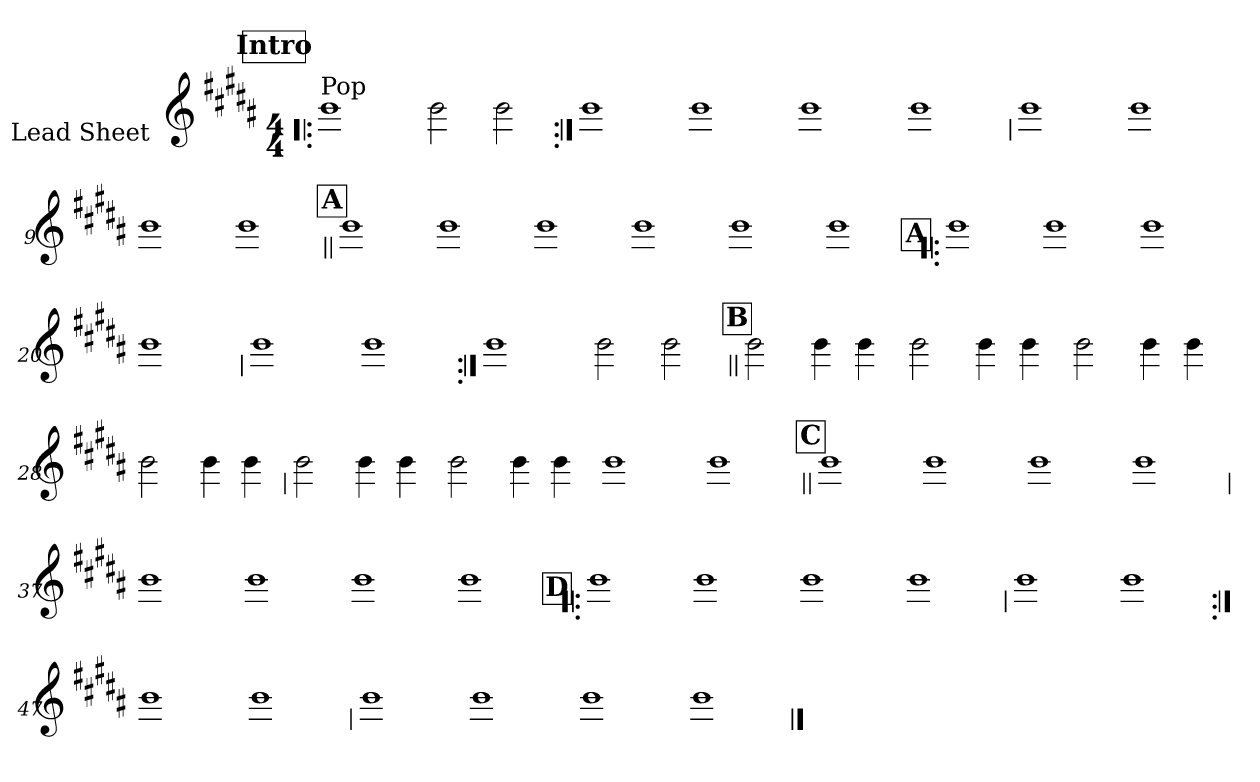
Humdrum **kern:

**kern
*part1
*staff1
*I"Lead Sheet
*stria0
*clefG2
*k[f#c#g#d#a#]
*B:
*M4/4
*MM92
!!LO:REH:place=s1:a:t=Intro
=1!|:
!LO:TX:a:t=Pop
1b
=2-
2b
2b
=3:|!
1b
=4-
1b
=5-
1b
=6-
1b
!!LO:LB:g=z
=7
1b
=8-
1b
=9-
1b
=10-
1b
!!LO:LB:g=z
!!LO:REH:place=s1:a:t=A
=11||
1b
=12-
1b
=13-
1b
=14-
1b
=15-
1b
=16-
1b
!!LO:LB:g=z
!!LO:REH:place=s1:a:t=A
=17!|:
1b
=18-
1b
=19-
1b
=20-
1b
!!LO:LB:g=z
=21
1b
=22-
1b
=23:|!
1b
=24-
2b
2b
!!LO:LB:g=z
!!LO:REH:place=s1:a:t=B
=25||
2b
4b
4b
=26-
2b
4b
4b
=27-
2b
4b
4b
=28-
2b
4b
4b
!!LO:LB:g=z
=29
2b
4b
4b
=30-
2b
4b
4b
=31-
1b
=32-
1b
!!LO:LB:g=z
!!LO:REH:place=s1:a:t=C
=33||
1b
=34-
1b
=35-
1b
=36-
1b
!!LO:LB:g=z
=37
1b
=38-
1b
=39-
1b
=40-
1b
!!LO:LB:g=z
!!LO:REH:place=s1:a:t=D
=41!|:
1b
=42-
1b
=43-
1b
=44-
1b
!!LO:LB:g=z
=45
1b
=46-
1b
=47:|!
1b
=48-
1b
!!LO:LB:g=z
=49
1b
=50-
1b
=51-
1b
=52-
1b
==
*-
